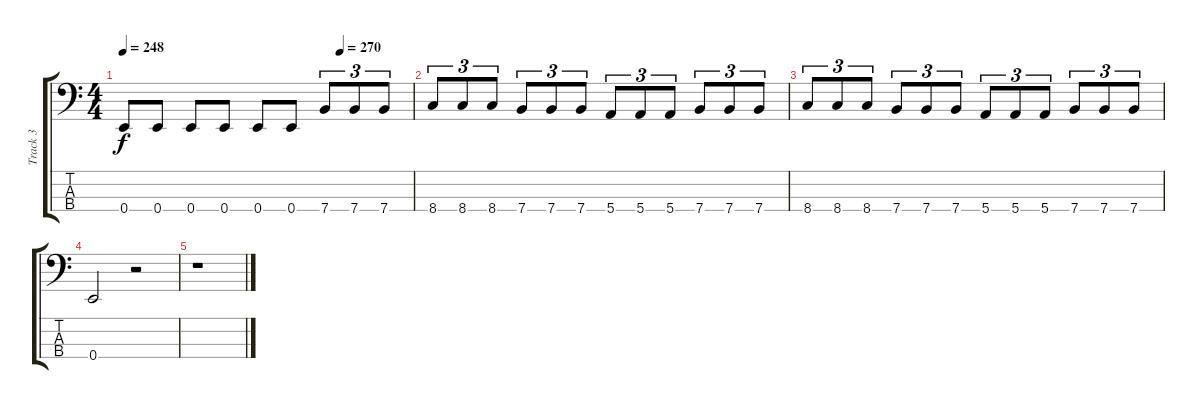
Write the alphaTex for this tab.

\track ("Track 3" "Track 3") {instrument electricbasspick}
\staff {score tabs}
\tuning (G2 D2 A1 E1) {hide}
\ts (4 4)
\tempo 248
\tempo (270 0.75)
\clef f4
\ks c
0.4.8{dy f} 0.4.8 0.4.8 0.4.8 0.4.8 0.4.8 7.4.8{tu (3 2)} 7.4.8{tu (3 2)} 7.4.8{tu (3 2)} |
8.4.8{tu (3 2)} 8.4.8{tu (3 2)} 8.4.8{tu (3 2)} 7.4.8{tu (3 2)} 7.4.8{tu (3 2)} 7.4.8{tu (3 2)} 5.4.8{tu (3 2)} 5.4.8{tu (3 2)} 5.4.8{tu (3 2)} 7.4.8{tu (3 2)} 7.4.8{tu (3 2)} 7.4.8{tu (3 2)} |
8.4.8{tu (3 2)} 8.4.8{tu (3 2)} 8.4.8{tu (3 2)} 7.4.8{tu (3 2)} 7.4.8{tu (3 2)} 7.4.8{tu (3 2)} 5.4.8{tu (3 2)} 5.4.8{tu (3 2)} 5.4.8{tu (3 2)} 7.4.8{tu (3 2)} 7.4.8{tu (3 2)} 7.4.8{tu (3 2)} |
0.4.2 r.2 |
r.1
